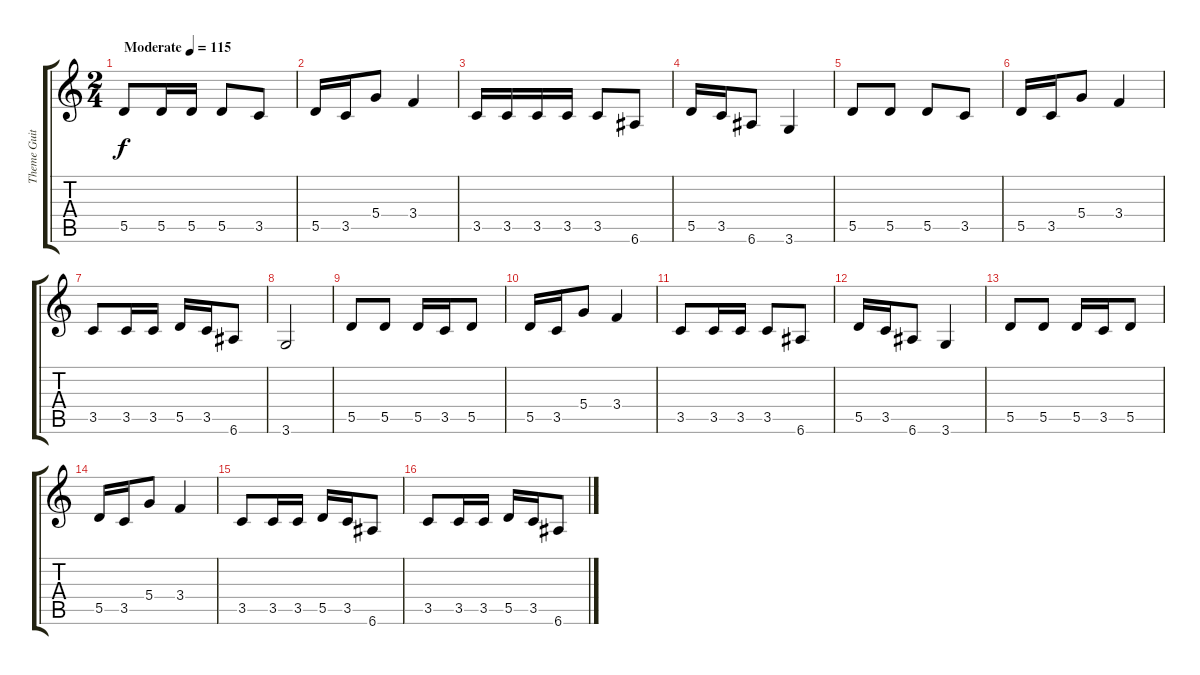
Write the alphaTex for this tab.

\track ("Theme Guitar" "Theme Guit") {instrument electricbasspick}
\staff {score tabs}
\tuning (E4 B3 G3 D3 A2 E2) {hide}
\ts (2 4)
\tempo (115 "Moderate")
\clef g2
\ks c
5.5.8{dy f instrument electricbasspick} 5.5.16 5.5.16 5.5.8 3.5.8 |
5.5.16 3.5.16 5.4.8 3.4.4 |
3.5.16 3.5.16 3.5.16 3.5.16 3.5.8 6.6.8 |
5.5.16 3.5.16 6.6.8 3.6.4 |
5.5.8 5.5.8 5.5.8 3.5.8 |
5.5.16 3.5.16 5.4.8 3.4.4 |
3.5.8 3.5.16 3.5.16 5.5.16 3.5.16 6.6.8 |
3.6.2 |
5.5.8 5.5.8 5.5.16 3.5.16 5.5.8 |
5.5.16 3.5.16 5.4.8 3.4.4 |
3.5.8 3.5.16 3.5.16 3.5.8 6.6.8 |
5.5.16 3.5.16 6.6.8 3.6.4 |
5.5.8 5.5.8 5.5.16 3.5.16 5.5.8 |
5.5.16 3.5.16 5.4.8 3.4.4 |
3.5.8 3.5.16 3.5.16 5.5.16 3.5.16 6.6.8 |
3.5.8 3.5.16 3.5.16 5.5.16 3.5.16 6.6.8
